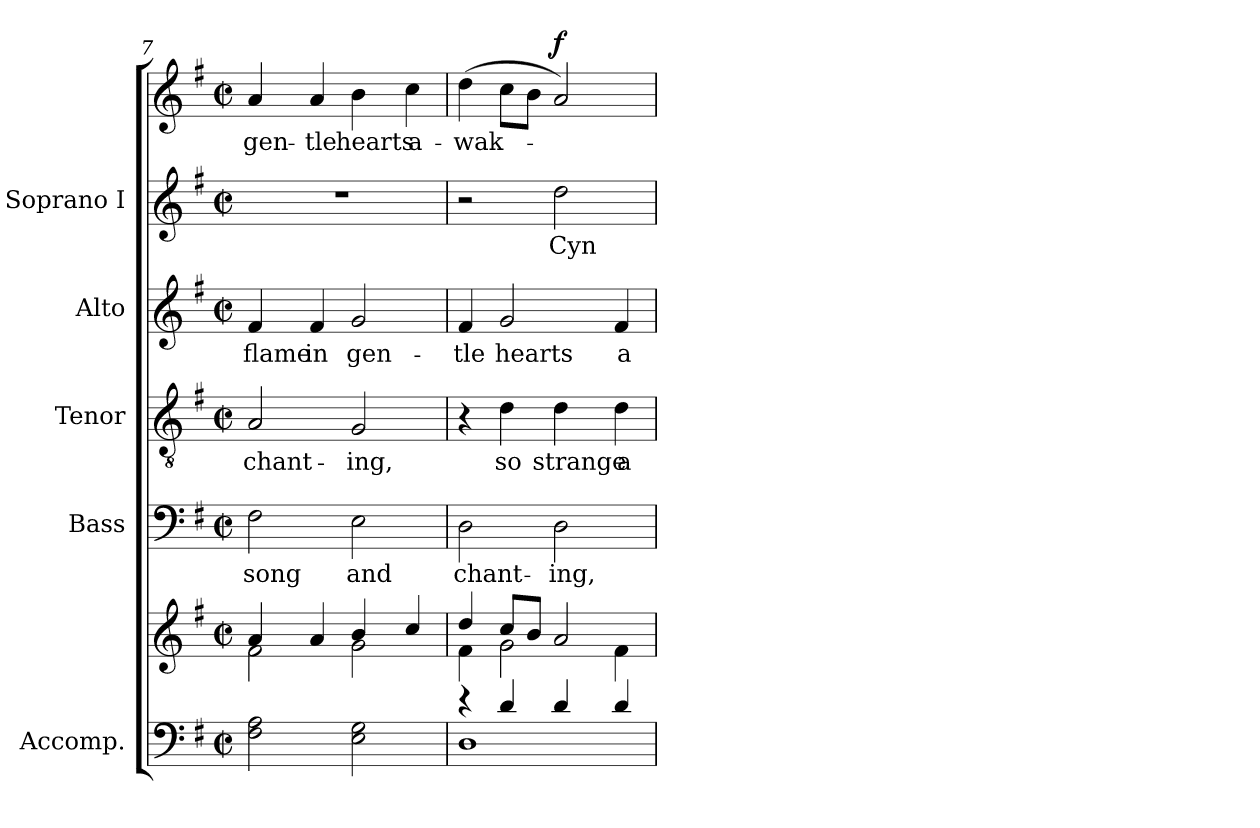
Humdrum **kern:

**kern	**kern	**kern	**text	**kern	**text	**kern	**text	**kern	**text	**kern	**text	**dynam
*part5	*part5	*part4	*part4	*part3	*part3	*part2	*part2	*part1	*part1	*part1	*part1	*part1
*staff7	*staff6	*staff5	*staff5	*staff4	*staff4	*staff3	*staff3	*staff2	*staff2	*staff1	*staff1	*staff1/2
*I"Accomp.	*	*I"Bass	*	*I"Tenor	*	*I"Alto	*	*I"Soprano I	*	*	*	*
*	*	*I'B	*	*I'T	*	*I'A	*	*I'S	*	*	*	*
!!LO:LB:g=z
*clefF4	*clefG2	*clefF4	*	*clefGv2	*	*clefG2	*	*clefG2	*	*clefG2	*	*
*k[f#]	*k[f#]	*k[f#]	*	*k[f#]	*	*k[f#]	*	*k[f#]	*	*k[f#]	*	*
*G:	*G:	*G:	*	*G:	*	*G:	*	*G:	*	*G:	*	*
*M2/2	*M2/2	*M2/2	*	*M2/2	*	*M2/2	*	*M2/2	*	*M2/2	*	*
*met(c|)	*met(c|)	*met(c|)	*	*met(c|)	*	*met(c|)	*	*met(c|)	*	*met(c|)	*	*
=7	=7	=7	=7	=7	=7	=7	=7	=7	=7	=7	=7	=7
*^	*^	*	*	*	*	*	*	*	*	*	*	*
!	!	!	!	!	!LO:LY:b	!	!LO:LY:b	!	!LO:LY:b	!	!	!	!LO:LY:b	!
1ryy	2F# 2A	4a/	2f#\	2F#	song	2A	chant-	4f#	flame	1r	.	4a	gen-	.
!	!	!	!	!	!	!	!	!	!LO:LY:b	!	!	!	!LO:LY:b	!
.	.	4a/	.	.	.	.	.	4f#	in	.	.	4a	-tle	.
!	!	!	!	!	!LO:LY:b	!	!LO:LY:b	!	!LO:LY:b	!	!	!	!LO:LY:b	!
.	2E 2G	4b/	2g\	2E	and	2G	-ing,	2g	gen-	.	.	4b	hearts	.
!	!	!	!	!	!	!	!	!	!	!	!	!	!LO:LY:b	!
.	.	4cc/	.	.	.	.	.	.	.	.	.	4cc	a-	.
=8	=8	=8	=8	=8	=8	=8	=8	=8	=8	=8	=8	=8	=8	=8
!	!	!	!	!	!LO:LY:b	!	!	!	!LO:LY:b	!	!	!	!LO:LY:b	!
4r	1D	4dd/	4f#\	2D	chant-	4r	.	4f#	-tle	2r	.	(>4dd	-wak-	.
!	!	!	!	!	!	!	!LO:LY:b	!	!LO:LY:b	!	!	!	!	!
4d/	.	8cc/L	2g\	.	.	4d	so	2g	hearts	.	.	8ccL	.	.
.	.	8b/J	.	.	.	.	.	.	.	.	.	8bJ	.	.
!	!	!	!	!	!LO:LY:b	!	!LO:LY:b	!	!	!	!LO:LY:b	!	!	!LO:DY:b=2
4d/	.	2a/	.	2D	-ing,	4d	strange	.	.	2dd	Cyn-	2a)	.	f
!	!	!	!	!	!	!	!LO:LY:b	!	!LO:LY:b	!	!	!	!	!
4d/	.	.	4f#\	.	.	4d	a	4f#	a-	.	.	.	.	.
*v	*v	*	*	*	*	*	*	*	*	*	*	*	*	*
*	*v	*v	*	*	*	*	*	*	*	*	*	*	*
=	=	=	=	=	=	=	=	=	=	=	=	=
*-	*-	*-	*-	*-	*-	*-	*-	*-	*-	*-	*-	*-
